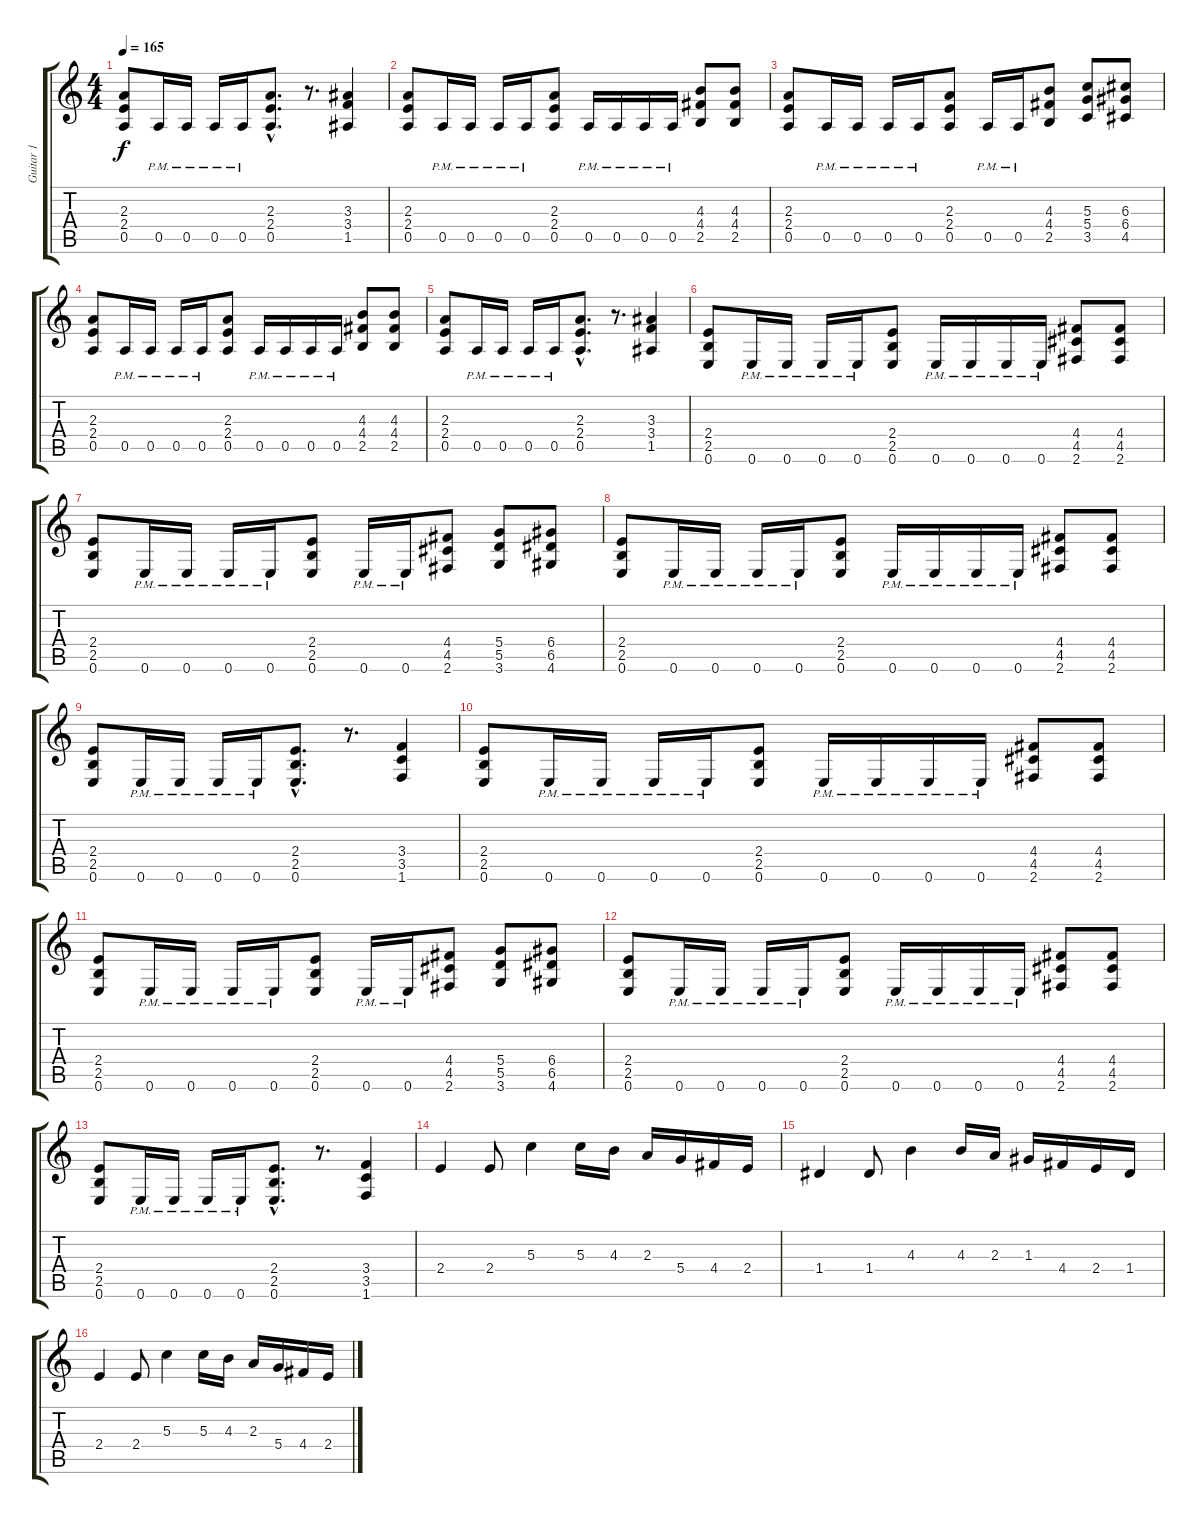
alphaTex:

\track ("Guitar 1" "Guitar 1") {instrument overdrivenguitar}
\staff {score tabs}
\tuning (E4 B3 G3 D3 A2 E2) {hide}
\ts (4 4)
\tempo 165
\clef g2
\ks c
(2.3 2.4 0.5).8{dy f} 0.5{pm}.16 0.5{pm}.16 0.5{pm}.16 0.5{pm}.16 (2.3{hac} 2.4{hac} 0.5{hac}).8{d} r.8{d} (3.3 3.4 1.5).4 |
(2.3 2.4 0.5).8 0.5{pm}.16 0.5{pm}.16 0.5{pm}.16 0.5{pm}.16 (2.3 2.4 0.5).8 0.5{pm}.16 0.5{pm}.16 0.5{pm}.16 0.5{pm}.16 (4.3 4.4 2.5).8 (4.3 4.4 2.5).8 |
(2.3 2.4 0.5).8 0.5{pm}.16 0.5{pm}.16 0.5{pm}.16 0.5{pm}.16 (2.3 2.4 0.5).8 0.5{pm}.16 0.5{pm}.16 (4.3 4.4 2.5).8 (5.3 5.4 3.5).8 (6.3 6.4 4.5).8 |
(2.3 2.4 0.5).8 0.5{pm}.16 0.5{pm}.16 0.5{pm}.16 0.5{pm}.16 (2.3 2.4 0.5).8 0.5{pm}.16 0.5{pm}.16 0.5{pm}.16 0.5{pm}.16 (4.3 4.4 2.5).8 (4.3 4.4 2.5).8 |
(2.3 2.4 0.5).8 0.5{pm}.16 0.5{pm}.16 0.5{pm}.16 0.5{pm}.16 (2.3{hac} 2.4{hac} 0.5{hac}).8{d} r.8{d} (3.3 3.4 1.5).4 |
(2.4 2.5 0.6).8 0.6{pm}.16 0.6{pm}.16 0.6{pm}.16 0.6{pm}.16 (2.4 2.5 0.6).8 0.6{pm}.16 0.6{pm}.16 0.6{pm}.16 0.6{pm}.16 (4.4 4.5 2.6).8 (4.4 4.5 2.6).8 |
(2.4 2.5 0.6).8 0.6{pm}.16 0.6{pm}.16 0.6{pm}.16 0.6{pm}.16 (2.4 2.5 0.6).8 0.6{pm}.16 0.6{pm}.16 (4.4 4.5 2.6).8 (5.4 5.5 3.6).8 (6.4 6.5 4.6).8 |
(2.4 2.5 0.6).8 0.6{pm}.16 0.6{pm}.16 0.6{pm}.16 0.6{pm}.16 (2.4 2.5 0.6).8 0.6{pm}.16 0.6{pm}.16 0.6{pm}.16 0.6{pm}.16 (4.4 4.5 2.6).8 (4.4 4.5 2.6).8 |
(2.4 2.5 0.6).8 0.6{pm}.16 0.6{pm}.16 0.6{pm}.16 0.6{pm}.16 (2.4{hac} 2.5{hac} 0.6{hac}).8{d} r.8{d} (3.4 3.5 1.6).4 |
(2.4 2.5 0.6).8 0.6{pm}.16 0.6{pm}.16 0.6{pm}.16 0.6{pm}.16 (2.4 2.5 0.6).8 0.6{pm}.16 0.6{pm}.16 0.6{pm}.16 0.6{pm}.16 (4.4 4.5 2.6).8 (4.4 4.5 2.6).8 |
(2.4 2.5 0.6).8 0.6{pm}.16 0.6{pm}.16 0.6{pm}.16 0.6{pm}.16 (2.4 2.5 0.6).8 0.6{pm}.16 0.6{pm}.16 (4.4 4.5 2.6).8 (5.4 5.5 3.6).8 (6.4 6.5 4.6).8 |
(2.4 2.5 0.6).8 0.6{pm}.16 0.6{pm}.16 0.6{pm}.16 0.6{pm}.16 (2.4 2.5 0.6).8 0.6{pm}.16 0.6{pm}.16 0.6{pm}.16 0.6{pm}.16 (4.4 4.5 2.6).8 (4.4 4.5 2.6).8 |
(2.4 2.5 0.6).8 0.6{pm}.16 0.6{pm}.16 0.6{pm}.16 0.6{pm}.16 (2.4{hac} 2.5{hac} 0.6{hac}).8{d} r.8{d} (3.4 3.5 1.6).4 |
2.4.4 2.4.8 5.3.4 5.3.16 4.3.16 2.3.16 5.4.16 4.4.16 2.4.16 |
1.4.4 1.4.8 4.3.4 4.3.16 2.3.16 1.3.16 4.4.16 2.4.16 1.4.16 |
2.4.4 2.4.8 5.3.4 5.3.16 4.3.16 2.3.16 5.4.16 4.4.16 2.4.16
